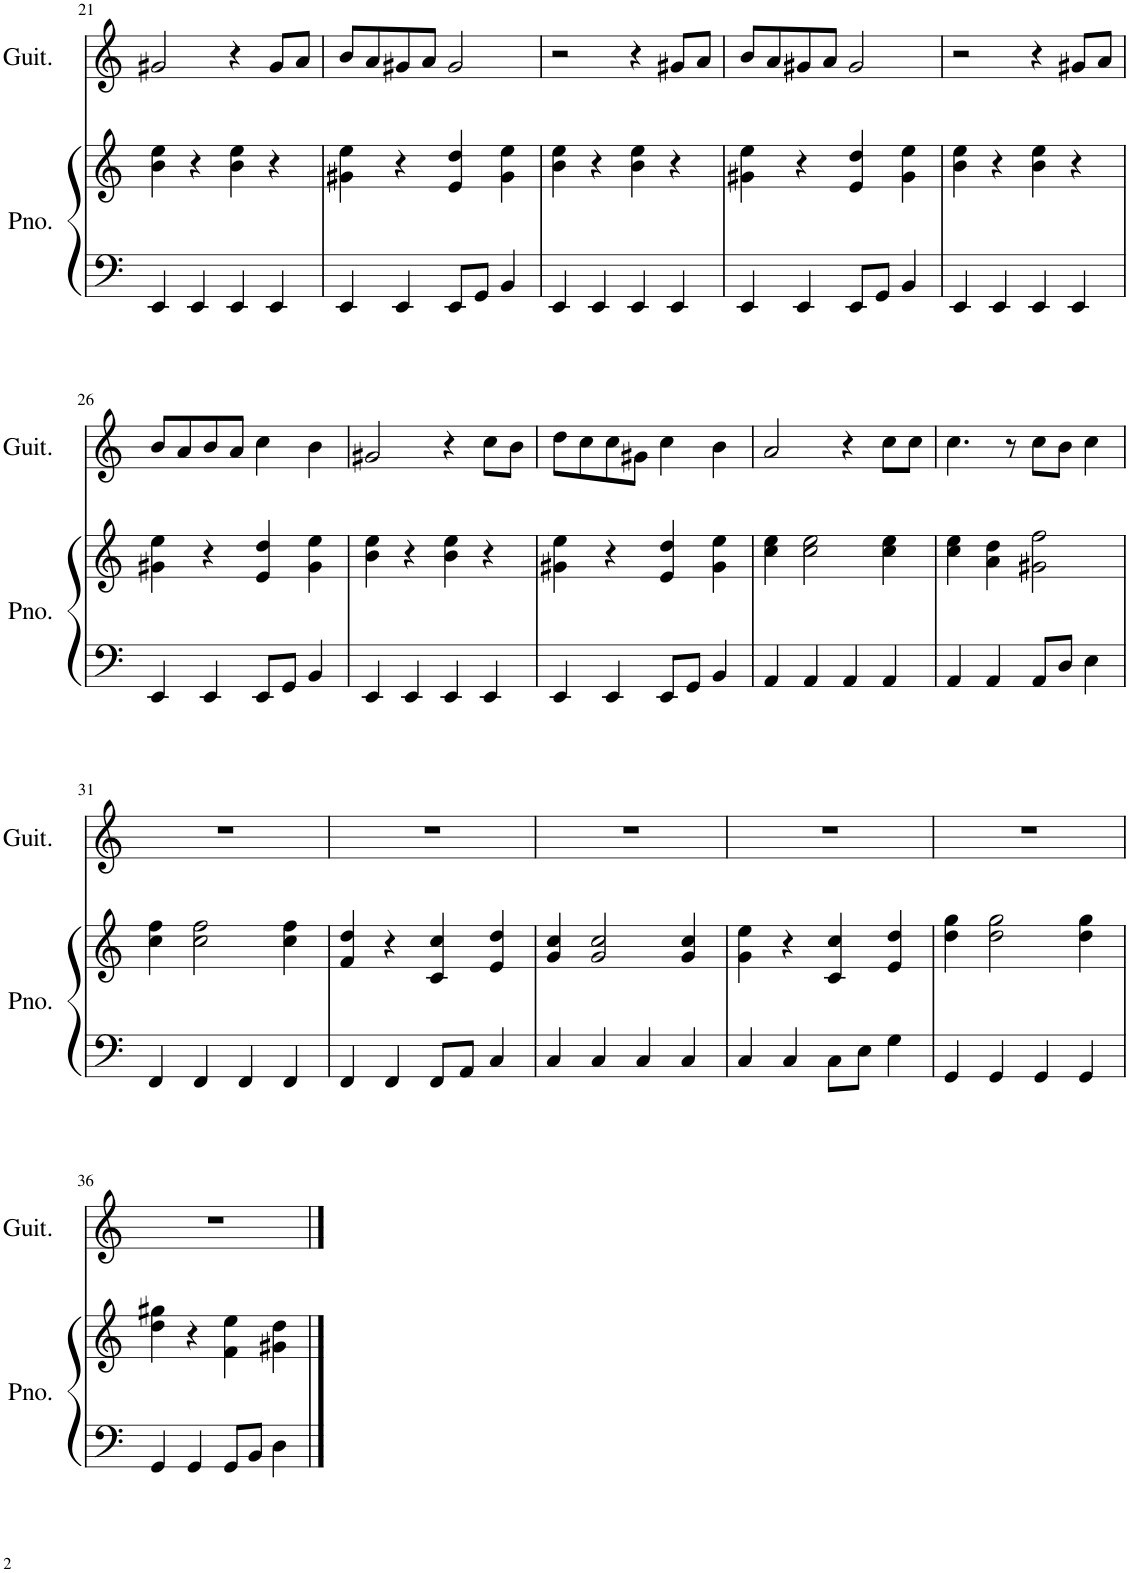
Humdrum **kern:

**kern	**kern	**kern
*part2	*part2	*part1
*staff3	*staff2	*staff1
*I"Piano	*	*I"Acoustic Guitar
*I'Pno.	*	*I'Guit.
!!LO:PB:g=z
*clefF4	*clefG2	*clefG2
*k[]	*k[]	*k[]
*M4/4	*M4/4	*M4/4
=21	=21	=21
4EE/	4b\ 4ee\	2g#X/
4EE/	4r	.
4EE/	4b\ 4ee\	4r
4EE/	4r	8g#/L
.	.	8a/J
=22	=22	=22
4EE/	4g#X\ 4ee\	8b/L
.	.	8a/
4EE/	4r	8g#X/
.	.	8a/J
8EE/L	4e/ 4dd/	2g#/
8GG/J	.	.
4BB/	4g#\ 4ee\	.
=23	=23	=23
4EE/	4b\ 4ee\	2r
4EE/	4r	.
4EE/	4b\ 4ee\	4r
4EE/	4r	8g#X/L
.	.	8a/J
=24	=24	=24
4EE/	4g#X\ 4ee\	8b/L
.	.	8a/
4EE/	4r	8g#X/
.	.	8a/J
8EE/L	4e/ 4dd/	2g#/
8GG/J	.	.
4BB/	4g#\ 4ee\	.
=25	=25	=25
4EE/	4b\ 4ee\	2r
4EE/	4r	.
4EE/	4b\ 4ee\	4r
4EE/	4r	8g#X/L
.	.	8a/J
!!LO:LB:g=z
=26	=26	=26
4EE/	4g#X\ 4ee\	8b/L
.	.	8a/
4EE/	4r	8b/
.	.	8a/J
8EE/L	4e/ 4dd/	4cc\
8GG/J	.	.
4BB/	4g#\ 4ee\	4b\
=27	=27	=27
4EE/	4b\ 4ee\	2g#X/
4EE/	4r	.
4EE/	4b\ 4ee\	4r
4EE/	4r	8cc\L
.	.	8b\J
=28	=28	=28
4EE/	4g#X\ 4ee\	8dd\L
.	.	8cc\
4EE/	4r	8cc\
.	.	8g#X\J
8EE/L	4e/ 4dd/	4cc\
8GG/J	.	.
4BB/	4g#\ 4ee\	4b\
=29	=29	=29
4AA/	4cc\ 4ee\	2a/
4AA/	2cc\ 2ee\	.
4AA/	.	4r
4AA/	4cc\ 4ee\	8cc\L
.	.	8cc\J
=30	=30	=30
4AA/	4cc\ 4ee\	4.cc\
4AA/	4a\ 4dd\	.
.	.	8r
8AA/L	2g#X\ 2ff\	8cc\L
8D/J	.	8b\J
4E\	.	4cc\
!!LO:LB:g=z
=31	=31	=31
4FF/	4cc\ 4ff\	1r
4FF/	2cc\ 2ff\	.
4FF/	.	.
4FF/	4cc\ 4ff\	.
=32	=32	=32
4FF/	4f/ 4dd/	1r
4FF/	4r	.
8FF/L	4c/ 4cc/	.
8AA/J	.	.
4C/	4e/ 4dd/	.
=33	=33	=33
4C/	4g/ 4cc/	1r
4C/	2g/ 2cc/	.
4C/	.	.
4C/	4g/ 4cc/	.
=34	=34	=34
4C/	4g\ 4ee\	1r
4C/	4r	.
8C\L	4c/ 4cc/	.
8E\J	.	.
4G\	4e/ 4dd/	.
=35	=35	=35
4GG/	4dd\ 4gg\	1r
4GG/	2dd\ 2gg\	.
4GG/	.	.
4GG/	4dd\ 4gg\	.
!!LO:LB:g=z
=36	=36	=36
4GG/	4dd\ 4gg#X\	1r
4GG/	4r	.
8GG/L	4f\ 4ee\	.
8BB/J	.	.
4D\	4g#X\ 4dd\	.
==	==	==
*-	*-	*-
